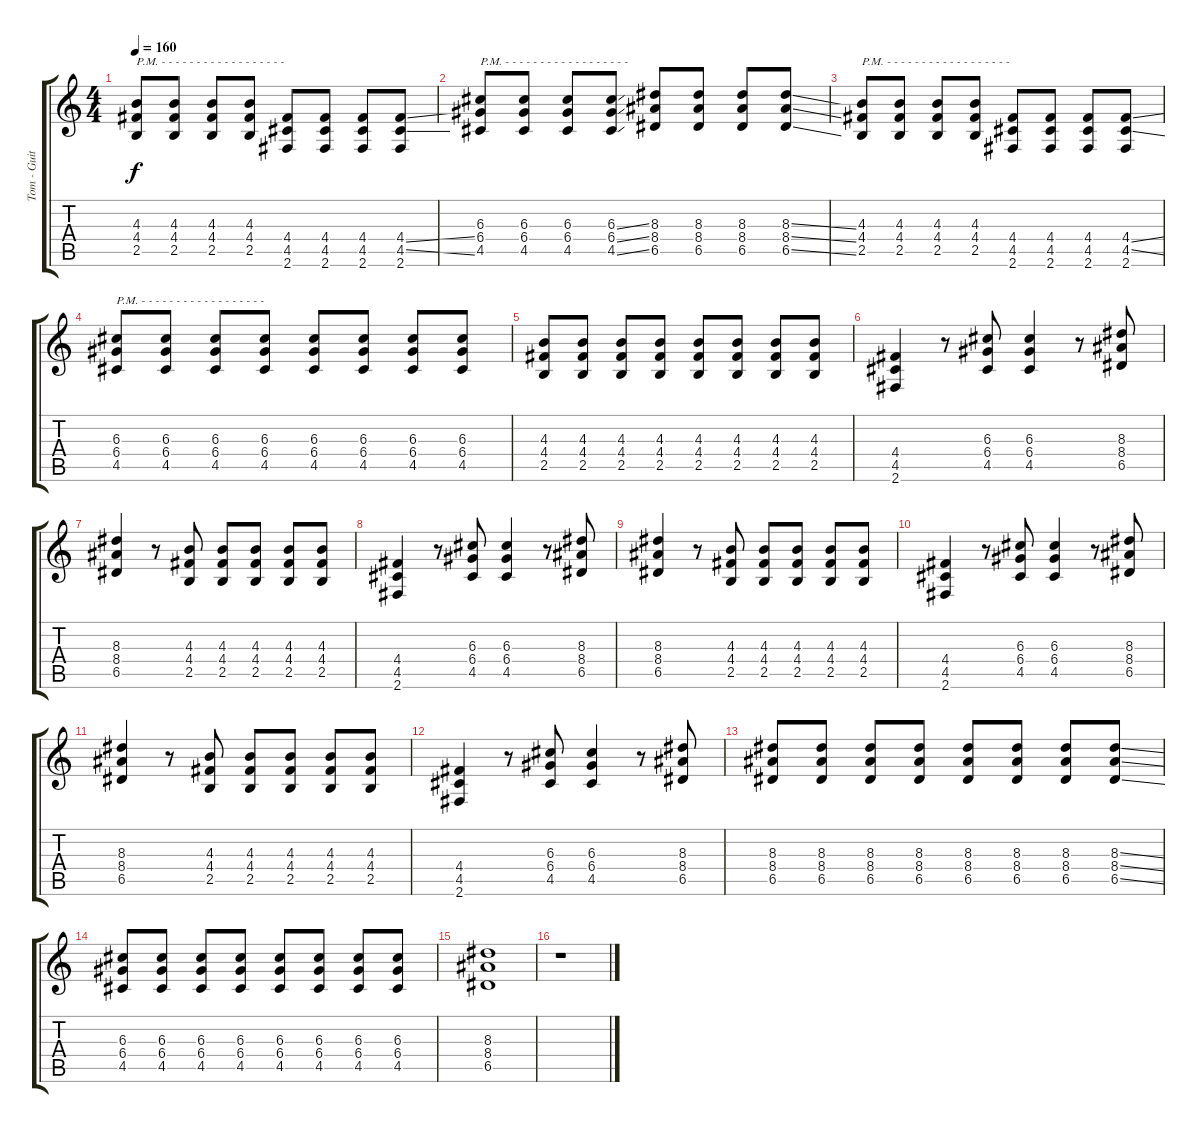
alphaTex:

\track ("Tom - Guitar" "Tom - Guit") {instrument distortionguitar}
\staff {score tabs}
\tuning (E4 B3 G3 D3 A2 E2) {hide}
\ts (4 4)
\tempo 160
\clef g2
\ks c
(4.3 4.4 2.5).8{txt "P.M. - - - - - - - - - - - - - - - - - -" dy f} (4.3 4.4 2.5).8 (4.3 4.4 2.5).8 (4.3 4.4 2.5).8 (4.4 4.5 2.6).8 (4.4 4.5 2.6).8 (4.4 4.5 2.6).8 (4.4{ss} 4.5{ss} 2.6).8 |
(6.3 6.4 4.5).8{txt "P.M. - - - - - - - - - - - - - - - - - -"} (6.3 6.4 4.5).8 (6.3 6.4 4.5).8 (6.3{ss} 6.4{ss} 4.5{ss}).8 (8.3 8.4 6.5).8 (8.3 8.4 6.5).8 (8.3 8.4 6.5).8 (8.3{ss} 8.4{ss} 6.5{ss}).8 |
(4.3 4.4 2.5).8{txt "P.M. - - - - - - - - - - - - - - - - - -"} (4.3 4.4 2.5).8 (4.3 4.4 2.5).8 (4.3 4.4 2.5).8 (4.4 4.5 2.6).8 (4.4 4.5 2.6).8 (4.4 4.5 2.6).8 (4.4{ss} 4.5{ss} 2.6).8 |
(6.3 6.4 4.5).8{txt "P.M. - - - - - - - - - - - - - - - - - -"} (6.3 6.4 4.5).8 (6.3 6.4 4.5).8 (6.3 6.4 4.5).8 (6.3 6.4 4.5).8 (6.3 6.4 4.5).8 (6.3 6.4 4.5).8 (6.3 6.4 4.5).8 |
(4.3 4.4 2.5).8 (4.3 4.4 2.5).8 (4.3 4.4 2.5).8 (4.3 4.4 2.5).8 (4.3 4.4 2.5).8 (4.3 4.4 2.5).8 (4.3 4.4 2.5).8 (4.3 4.4 2.5).8 |
(4.4 4.5 2.6).4 r.8 (6.3 6.4 4.5).8 (6.3 6.4 4.5).4 r.8 (8.3 8.4 6.5).8 |
(8.3 8.4 6.5).4 r.8 (4.3 4.4 2.5).8 (4.3 4.4 2.5).8 (4.3 4.4 2.5).8 (4.3 4.4 2.5).8 (4.3 4.4 2.5).8 |
(4.4 4.5 2.6).4 r.8 (6.3 6.4 4.5).8 (6.3 6.4 4.5).4 r.8 (8.3 8.4 6.5).8 |
(8.3 8.4 6.5).4 r.8 (4.3 4.4 2.5).8 (4.3 4.4 2.5).8 (4.3 4.4 2.5).8 (4.3 4.4 2.5).8 (4.3 4.4 2.5).8 |
(4.4 4.5 2.6).4 r.8 (6.3 6.4 4.5).8 (6.3 6.4 4.5).4 r.8 (8.3 8.4 6.5).8 |
(8.3 8.4 6.5).4 r.8 (4.3 4.4 2.5).8 (4.3 4.4 2.5).8 (4.3 4.4 2.5).8 (4.3 4.4 2.5).8 (4.3 4.4 2.5).8 |
(4.4 4.5 2.6).4 r.8 (6.3 6.4 4.5).8 (6.3 6.4 4.5).4 r.8 (8.3 8.4 6.5).8 |
(8.3 8.4 6.5).8 (8.3 8.4 6.5).8 (8.3 8.4 6.5).8 (8.3 8.4 6.5).8 (8.3 8.4 6.5).8 (8.3 8.4 6.5).8 (8.3 8.4 6.5).8 (8.3{ss} 8.4{ss} 6.5{ss}).8 |
(6.3 6.4 4.5).8 (6.3 6.4 4.5).8 (6.3 6.4 4.5).8 (6.3 6.4 4.5).8 (6.3 6.4 4.5).8 (6.3 6.4 4.5).8 (6.3 6.4 4.5).8 (6.3 6.4 4.5).8 |
(8.3 8.4 6.5).1 |
r.1
